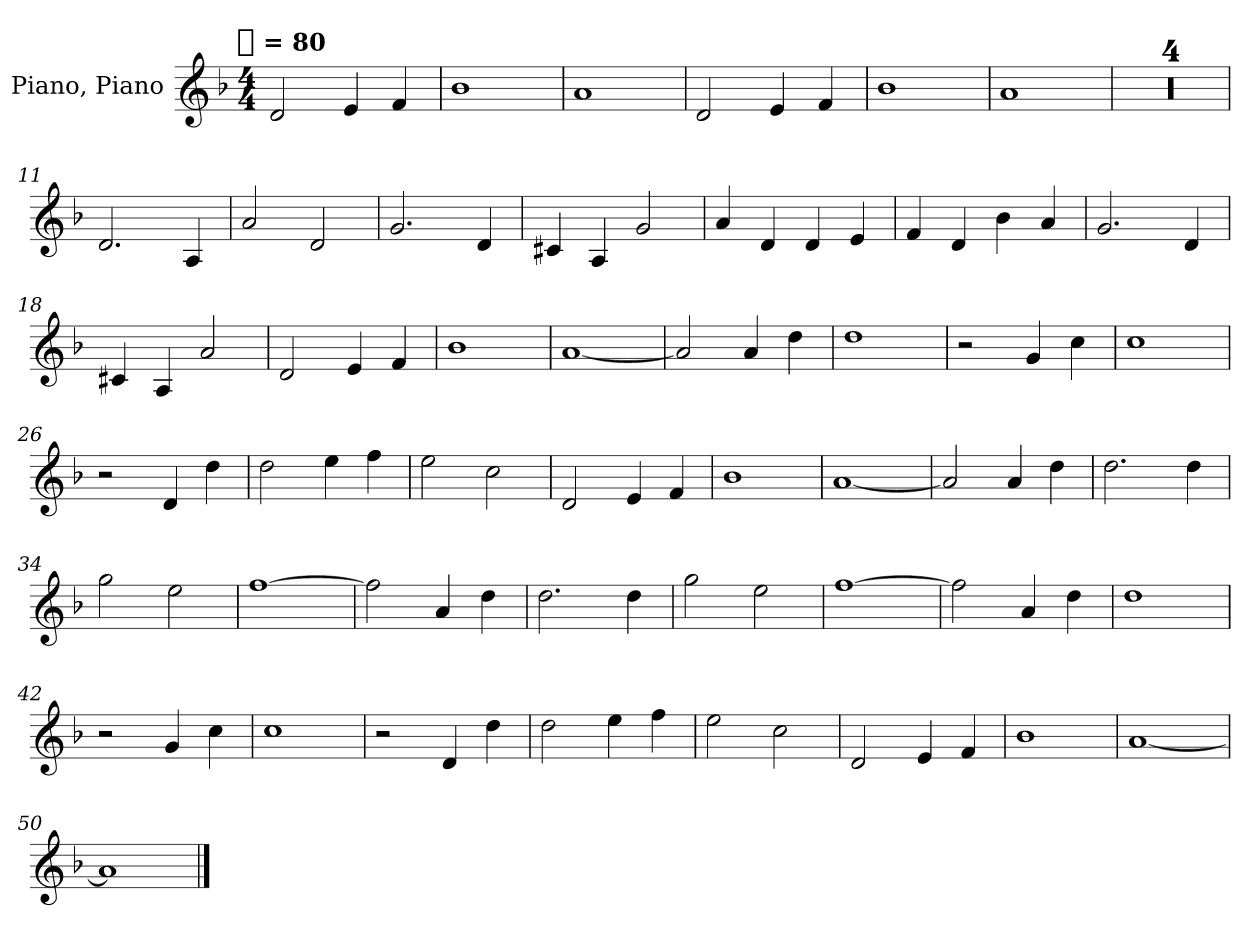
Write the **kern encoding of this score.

**kern	**text
*part1	*part1
*staff1	*staff1
*I"Piano, Piano	*
*I'Pia.	*
*clefG2	*
*k[b-]	*
!!LO:TX:omd:t=[quarter] = 80
*M4/4	*
*MM80	*
=1	=1
2d	.
4e	.
4f	.
=2	=2
1b-	.
=3	=3
1a	.
=4	=4
2d	.
4e	.
4f	.
=5	=5
1b-	.
=6	=6
1a	.
=7	=7
1r	.
=8	=8
1r	.
=9	=9
1r	.
=10	=10
1r	.
!!LO:LB:g=z
=11	=11
2.d	.
4A	.
=12	=12
2a	.
2d	.
=13	=13
2.g	.
4d	.
=14	=14
4c#X	.
4A	.
2g	.
=15	=15
4a	.
4d	.
4d	.
4e	.
=16	=16
4f	.
4d	.
4b-	.
4a	.
=17	=17
2.g	.
4d	.
=18	=18
4c#X	.
4A	.
2a	.
=19	=19
2d	.
4e	.
4f	.
!!LO:LB:g=z
=20	=20
1b-	.
=21	=21
[1a	.
=22	=22
2a]	.
4a	.
4dd	.
=23	=23
1dd	.
=24	=24
2r	.
4g	.
4cc	.
=25	=25
1cc	.
=26	=26
2r	.
4d	.
4dd	.
=27	=27
2dd	.
4ee	.
4ff	.
=28	=28
2ee	.
2cc	.
=29	=29
2d	.
4e	.
4f	.
!!LO:LB:g=z
=30	=30
1b-	.
=31	=31
[1a	.
=32	=32
2a]	.
4a	.
4dd	.
=33	=33
2.dd	.
4dd	.
=34	=34
2gg	.
2ee	.
=35	=35
[1ff	.
=36	=36
2ff]	.
4a	.
4dd	.
=37	=37
2.dd	.
4dd	.
=38	=38
2gg	.
2ee	.
=39	=39
[1ff	.
!!LO:LB:g=z
=40	=40
2ff]	.
4a	.
4dd	.
=41	=41
1dd	.
=42	=42
2r	.
4g	.
4cc	.
=43	=43
1cc	.
=44	=44
2r	.
4d	.
4dd	.
=45	=45
2dd	.
4ee	.
4ff	.
=46	=46
2ee	.
2cc	.
=47	=47
2d	.
4e	.
4f	.
=48	=48
1b-	.
=49	=49
[1a	.
!!LO:LB:g=z
=50	=50
1a]	.
==	==
*-	*-
